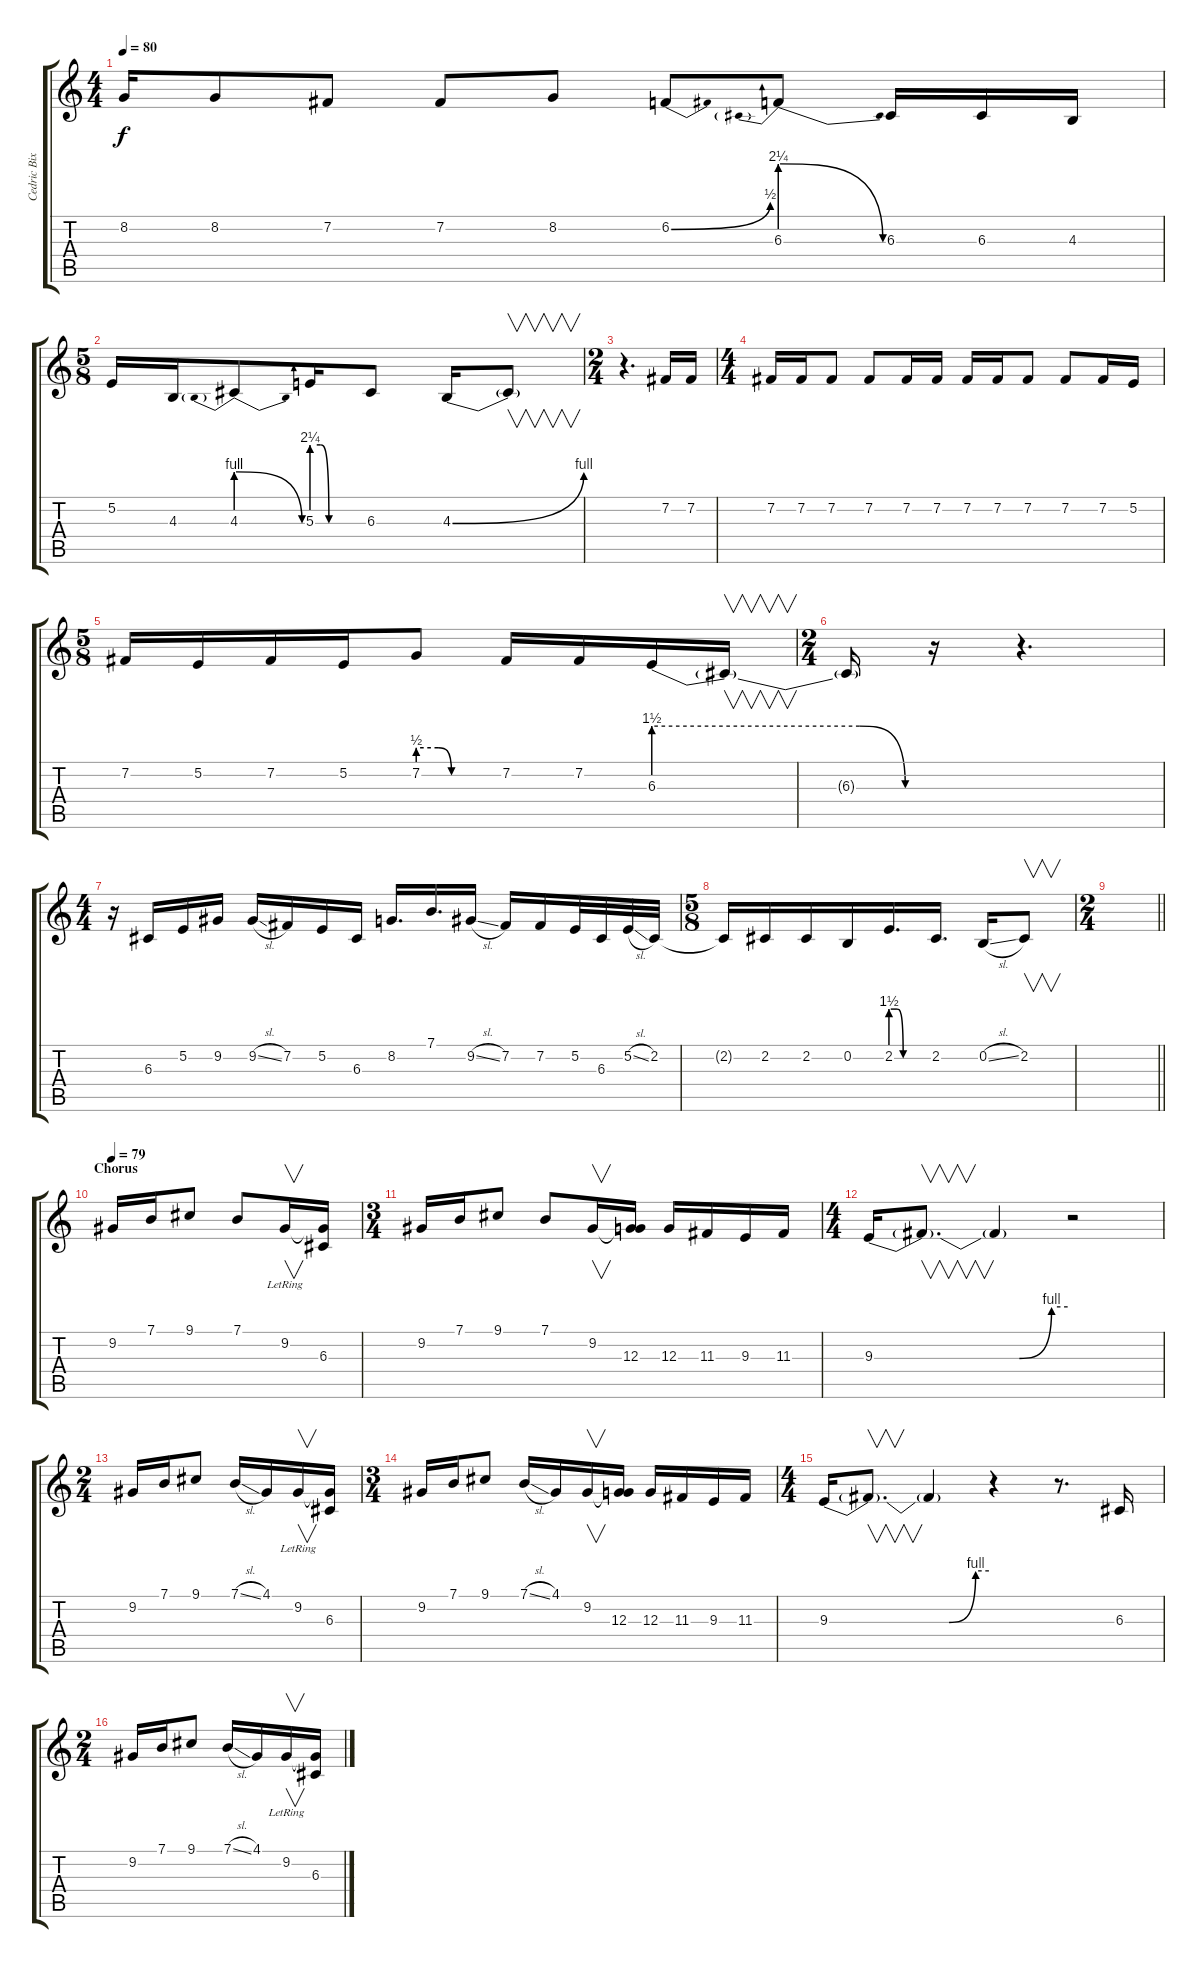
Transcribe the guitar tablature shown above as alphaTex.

\track ("Cedric Bixler-Zavala" "Cedric Bix") {instrument altosax}
\staff {score tabs}
\tuning (E4 B3 G3 D3 A2 E2) {hide}
\ts (4 4)
\tempo 80
\clef g2
\ks c
8.2{t}.16{dy f} 8.2.8 7.2.8 7.2.8 8.2.8 6.2{be (bend 0 0 60 2)}.8 6.3{be (prebendrelease 0 9 60 0)}.8 6.3.16 6.3.16 4.3.16 |
\ts (5 8)
5.2.16 4.3.16 4.3{be (prebendrelease 0 4 60 0)}.8 5.3{be (custom 0 9 10 9 20 0 60 0)}.16 6.3.8 4.3{be (bend 0 0 60 4)}.16 4.3{t}.8{v} |
\ts (2 4)
r.4{d} 7.2.16 7.2.16 |
\ts (4 4)
7.2.16 7.2.16 7.2.8 7.2.8 7.2.16 7.2.16 7.2.16 7.2.16 7.2.8 7.2.8 7.2.16 5.2.16 |
\ts (5 8)
7.2.16 5.2.16 7.2.16 5.2.16 7.2{be (custom 0 2 15 2 25 0 60 0)}.8 7.2.16 7.2.16 6.3{be (custom 0 6 45 6 55 0 60 0)}.16 6.3{t}.16{v} |
\ts (2 4)
6.3{t}.16 r.16 r.4{d} |
\ts (4 4)
r.16 6.3.16 5.2.16 9.2.16 9.2{sl}.16 7.2.16 5.2.16 6.3.16 8.2.16{d} 7.1.16{d} 9.2{sl}.16 7.2.16 7.2.16 5.2.32 6.3.32 5.2{sl}.32 2.2.32 |
\ts (5 8)
2.2{t}.16 2.2.16 2.2.16 0.2.16 2.2{be (custom 0 6 10 6 20 0 60 0)}.16{d} 2.2.16{d} 0.2{sl}.16 2.2.8{v} |
\ts (2 4)
\barLineRight lightlight
|
\section ("" "Chorus")
\tempo 79
9.2.16 7.1.16 9.1.8 7.1.8 9.2{lr}.16{v} (9.2{t} 6.3).16 |
\ts (3 4)
9.2.16 7.1.16 9.1.8 7.1.8 9.2.16{v} (9.2{t} 12.3).16 12.3.16 11.3.16 9.3.16 11.3.16 |
\ts (4 4)
9.3{be (custom 0 0 45 0 55 4 60 4)}.16 9.3{t}.8{v d} 9.3{t}.4 r.2 |
\ts (2 4)
9.2.16 7.1.16 9.1.8 7.1{sl}.16 4.1.16 9.2{lr}.16{v} (9.2{t} 6.3).16 |
\ts (3 4)
9.2.16 7.1.16 9.1.8 7.1{sl}.16 4.1.16 9.2.16{v} (9.2{t} 12.3).16 12.3.16 11.3.16 9.3.16 11.3.16 |
\ts (4 4)
9.3{be (custom 0 0 45 0 55 4 60 4)}.16 9.3{t}.8{v d} 9.3{t}.4 r.4 r.8{d} 6.3.16 |
\ts (2 4)
9.2.16 7.1.16 9.1.8 7.1{sl}.16 4.1.16 9.2{lr}.16{v} (9.2{t} 6.3).16
